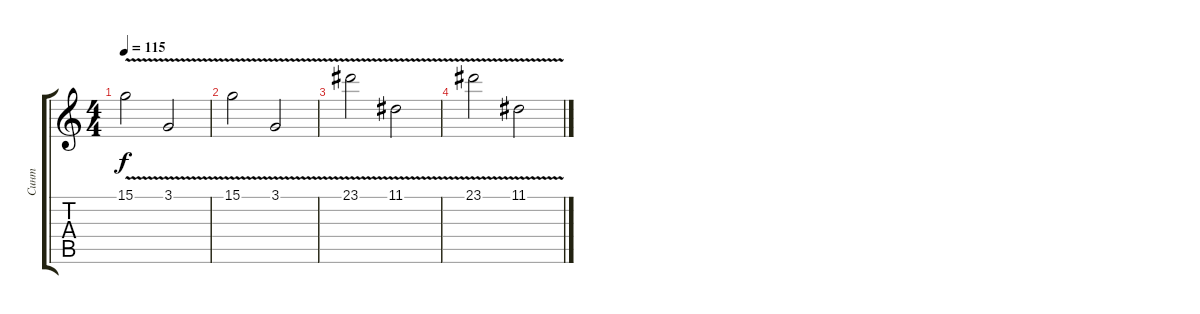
\track ("Синт" "Синт") {instrument pad2warm}
\staff {score tabs}
\tuning (E4 B3 G3 D3 A2 E2) {hide}
\ts (4 4)
\tempo 115
\clef g2
\ks c
15.1{v}.2{dy f} 3.1{v}.2 |
15.1{v}.2 3.1{v}.2 |
23.1{v}.2 11.1{v}.2 |
23.1{v}.2 11.1{v}.2
